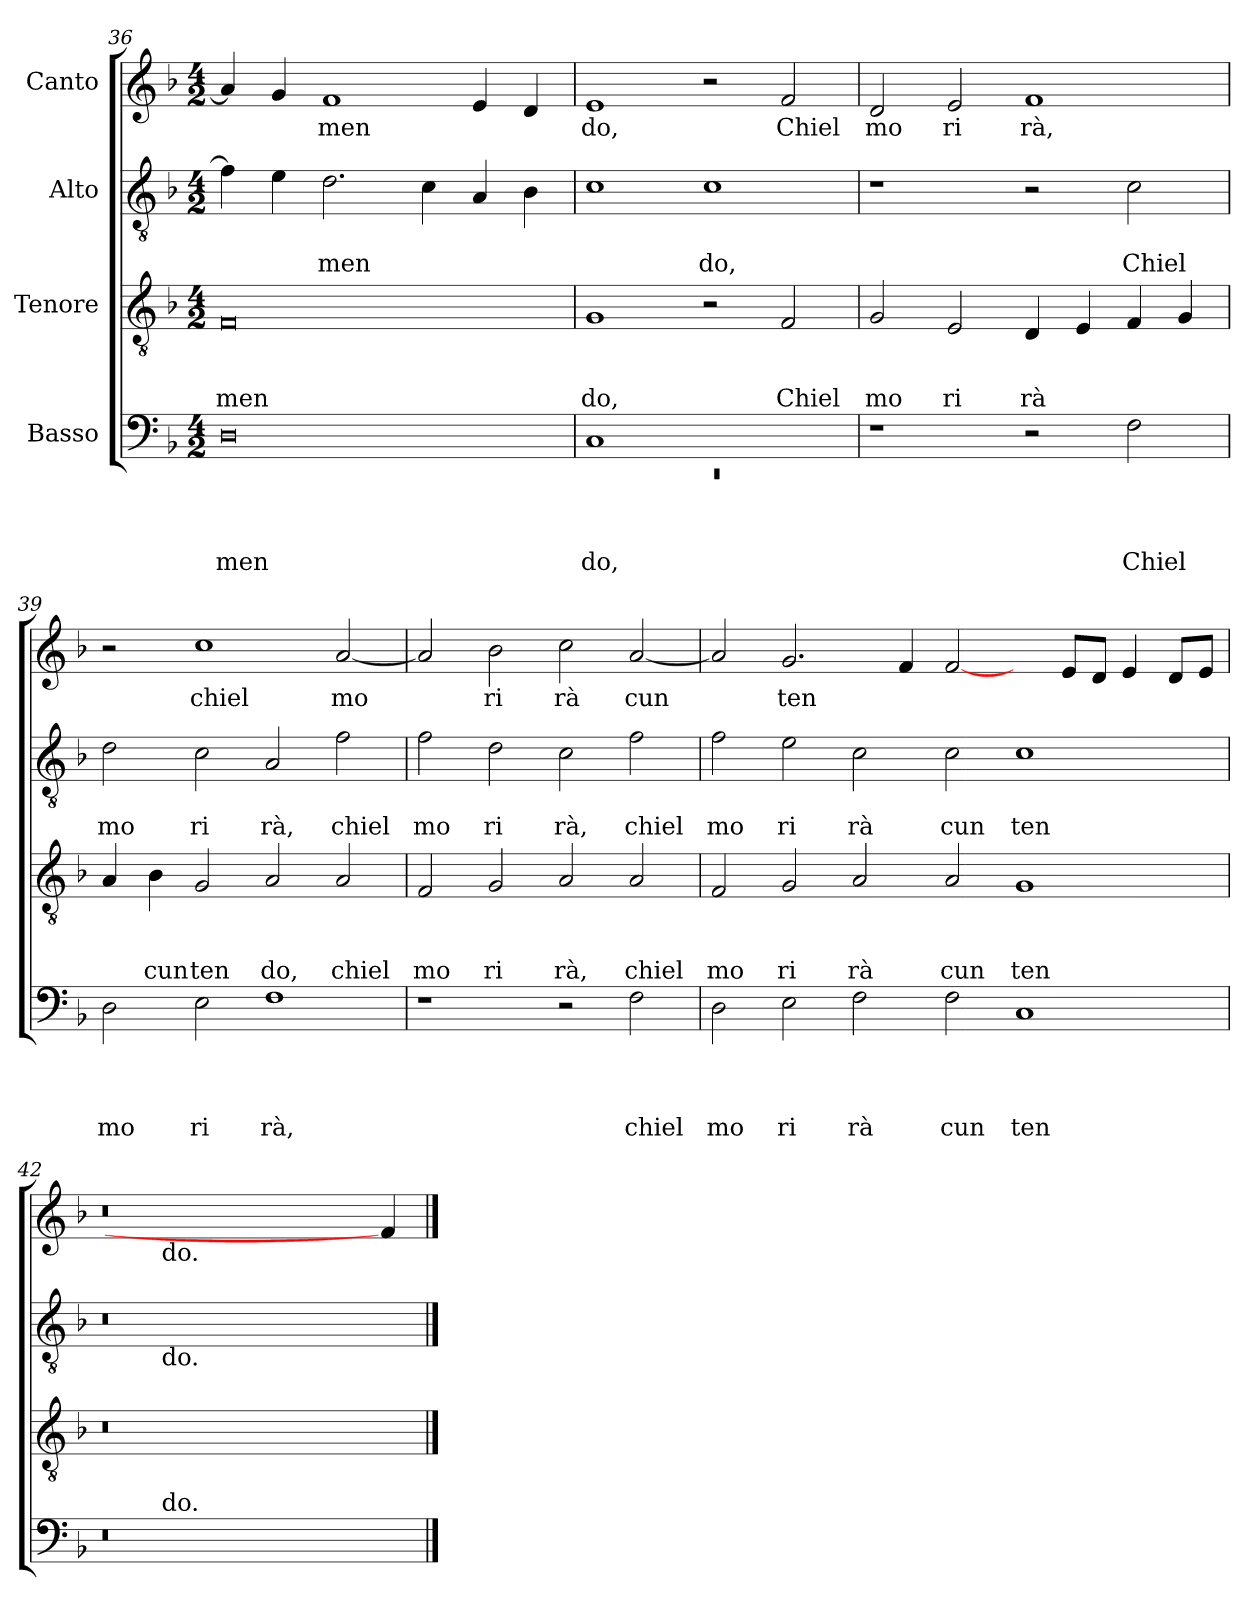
**kern	**text	**text	**text	**text	**kern	**text	**text	**text	**kern	**text	**text	**kern	**text
*part4	*part4	*part4	*part4	*part4	*part3	*part3	*part3	*part3	*part2	*part2	*part2	*part1	*part1
*staff4	*staff4	*staff4	*staff4	*staff4	*staff3	*staff3	*staff3	*staff3	*staff2	*staff2	*staff2	*staff1	*staff1
*I"Basso	*	*	*	*	*I"Tenore	*	*	*	*I"Alto	*	*	*I"Canto	*
*clefF4	*	*	*	*	*clefGv2	*	*	*	*clefGv2	*	*	*clefG2	*
*k[b-]	*	*	*	*	*k[b-]	*	*	*	*k[b-]	*	*	*k[b-]	*
*F:	*	*	*	*	*F:	*	*	*	*F:	*	*	*F:	*
*M4/2	*	*	*	*	*M4/2	*	*	*	*M4/2	*	*	*M4/2	*
=36	=36	=36	=36	=36	=36	=36	=36	=36	=36	=36	=36	=36	=36
!	!	!	!	!LO:LY:b	!	!	!	!LO:LY:b	!	!	!	!	!
0D	.	.	.	men	0F	.	.	men	4f\]	.	.	4a/]	.
.	.	.	.	.	.	.	.	.	4e\	.	.	4g/	.
!	!	!	!	!	!	!	!	!	!	!	!LO:LY:b	!	!LO:LY:b
.	.	.	.	.	.	.	.	.	2.d\	.	men	1f	men
.	.	.	.	.	.	.	.	.	4c\	.	.	.	.
.	.	.	.	.	.	.	.	.	4A/	.	.	4e/	.
.	.	.	.	.	.	.	.	.	4B-\	.	.	4d</	.
!!LO:LB:g=z
=37	=37	=37	=37	=37	=37	=37	=37	=37	=37	=37	=37	=37	=37
*^	*	*	*	*	*	*	*	*	*	*	*	*	*
!	!LO:N:vis=1	!	!	!	!LO:LY:b	!	!	!	!LO:LY:b	!	!	!	!	!LO:LY:b
1C	0rEE	.	.	.	do,	1G	.	.	do,	1c	.	.	1e	do,
!	!	!	!	!	!	!	!	!	!	!	!	!LO:LY:b	!	!
1ryy	.	.	.	.	.	2r	.	.	.	1c	.	do,	2r	.
!	!	!	!	!	!	!	!	!	!LO:LY:b	!	!	!	!	!LO:LY:b
.	.	.	.	.	.	2F/	.	.	Chiel	.	.	.	2f/	Chiel
*v	*v	*	*	*	*	*	*	*	*	*	*	*	*	*
=38	=38	=38	=38	=38	=38	=38	=38	=38	=38	=38	=38	=38	=38
!	!	!	!	!	!	!	!	!LO:LY:b	!	!	!	!	!LO:LY:b
1r	.	.	.	.	2G/	.	.	mo	1r	.	.	2d/	mo
!	!	!	!	!	!	!	!	!LO:LY:b	!	!	!	!	!LO:LY:b
.	.	.	.	.	2E/	.	.	ri	.	.	.	2e/	ri
!	!	!	!	!	!	!	!	!LO:LY:b	!	!	!	!	!LO:LY:b
2r	.	.	.	.	4D/	.	.	rà	2r	.	.	1f	rà,
.	.	.	.	.	4E/	.	.	.	.	.	.	.	.
!	!	!	!	!LO:LY:b	!	!	!	!	!	!	!LO:LY:b	!	!
2F\	.	.	.	Chiel	4F/	.	.	.	2c\	.	Chiel	.	.
.	.	.	.	.	4G/	.	.	.	.	.	.	.	.
=39	=39	=39	=39	=39	=39	=39	=39	=39	=39	=39	=39	=39	=39
!	!	!	!	!LO:LY:b	!	!	!	!	!	!	!LO:LY:b	!	!
2D\	.	.	.	mo	4A/	.	.	.	2d\	.	mo	2r	.
!	!	!	!	!	!	!	!	!LO:LY:b	!	!	!	!	!
.	.	.	.	.	4B-\	.	.	cun	.	.	.	.	.
!	!	!	!	!LO:LY:b	!	!	!	!LO:LY:b	!	!	!LO:LY:b	!	!LO:LY:b
2E\	.	.	.	ri	2G/	.	.	ten	2c\	.	ri	1cc	chiel
!	!	!	!	!LO:LY:b	!	!	!	!LO:LY:b	!	!	!LO:LY:b	!	!
1F	.	.	.	rà,	2A/	.	.	do,	2A/	.	rà,	.	.
!	!	!	!	!	!	!	!	!LO:LY:b	!	!	!LO:LY:b	!	!LO:LY:b
.	.	.	.	.	2A/	.	.	chiel	2f\	.	chiel	[<2a/	mo
=40	=40	=40	=40	=40	=40	=40	=40	=40	=40	=40	=40	=40	=40
!	!	!	!	!	!	!	!	!LO:LY:b	!	!	!LO:LY:b	!	!
1r	.	.	.	.	2F/	.	.	mo	2f\	.	mo	2a/]	.
!	!	!	!	!	!	!	!	!LO:LY:b	!	!	!LO:LY:b	!	!LO:LY:b
.	.	.	.	.	2G/	.	.	ri	2d\	.	ri	2b-\	ri
!	!	!	!	!	!	!	!	!LO:LY:b	!	!	!LO:LY:b	!	!LO:LY:b
2r	.	.	.	.	2A/	.	.	rà,	2c\	.	rà,	2cc\	rà
!	!	!	!	!LO:LY:b	!	!	!	!LO:LY:b	!	!	!LO:LY:b	!	!LO:LY:b
2F\	.	.	.	chiel	2A/	.	.	chiel	2f\	.	chiel	[<2a/	cun
=41	=41	=41	=41	=41	=41	=41	=41	=41	=41	=41	=41	=41	=41
!	!	!	!	!LO:LY:b	!	!	!	!LO:LY:b	!	!	!LO:LY:b	!	!
2D\	.	.	.	mo	2F/	.	.	mo	2f\	.	mo	2a</]	.
!	!	!	!	!LO:LY:b	!	!	!	!LO:LY:b	!	!	!LO:LY:b	!	!LO:LY:b
2E\	.	.	.	ri	2G/	.	.	ri	2e\	.	ri	2.g/	ten
!	!	!	!	!LO:LY:b	!	!	!	!LO:LY:b	!	!	!LO:LY:b	!	!
2F\	.	.	.	rà	2A/	.	.	rà	2c\	.	rà	.	.
.	.	.	.	.	.	.	.	.	.	.	.	4f/	.
!	!	!	!	!LO:LY:b	!	!	!	!LO:LY:b	!	!	!LO:LY:b	!	!
2F\	.	.	.	cun	2A/	.	.	cun	2c\	.	cun	[2f/	.
!	!	!	!	!LO:LY:b	!	!	!	!LO:LY:b	!	!	!LO:LY:b	!	!
1C	.	.	.	ten	1G	.	.	ten	1c	.	ten	4ryy	.
.	.	.	.	.	.	.	.	.	.	.	.	8e/L	.
.	.	.	.	.	.	.	.	.	.	.	.	8d/J	.
.	.	.	.	.	.	.	.	.	.	.	.	4e/	.
.	.	.	.	.	.	.	.	.	.	.	.	8d/L	.
.	.	.	.	.	.	.	.	.	.	.	.	8e/J	.
=42	=42	=42	=42	=42	=42	=42	=42	=42	=42	=42	=42	=42	=42
*^	*	*	*	*	*	*	*	*	*^	*	*	*^	*
0r	4ryy	.	.	.	.	0r	.	.	.	0r	4ryy	.	.	0r	4ryy	.
.	32ryy	.	.	.	.	.	.	.	.	.	32ryy	.	.	.	32ryy	.
!	!	!	!	!	!	!	!	!	!	!	!	!	!	!	!LO:TX:b:t=do.	!
!	!	!	!	!	!	!	!	!	!	!	!LO:TX:b:t=do.	!	!	!	!	!
!	!LO:TX:a:t=do.	!	!	!	!	!	!	!	!	!	!	!	!	!	!	!
.	1ryy	.	.	.	.	.	.	.	.	.	1ryy	.	.	.	1ryy	.
.	2ryy	.	.	.	.	.	.	.	.	.	2ryy	.	.	.	2ryy	.
.	4...ryy	.	.	.	.	.	.	.	.	.	4...ryy	.	.	.	4...ryy	.
4ryy	.	.	.	.	.	4ryy	.	.	.	4ryy	.	.	.	4f/]	.	.
*	*	*	*	*	*	*	*	*	*	*v	*v	*	*	*	*	*
*v	*v	*	*	*	*	*	*	*	*	*	*	*	*v	*v	*
==	==	==	==	==	==	==	==	==	==	==	==	==	==
*-	*-	*-	*-	*-	*-	*-	*-	*-	*-	*-	*-	*-	*-
